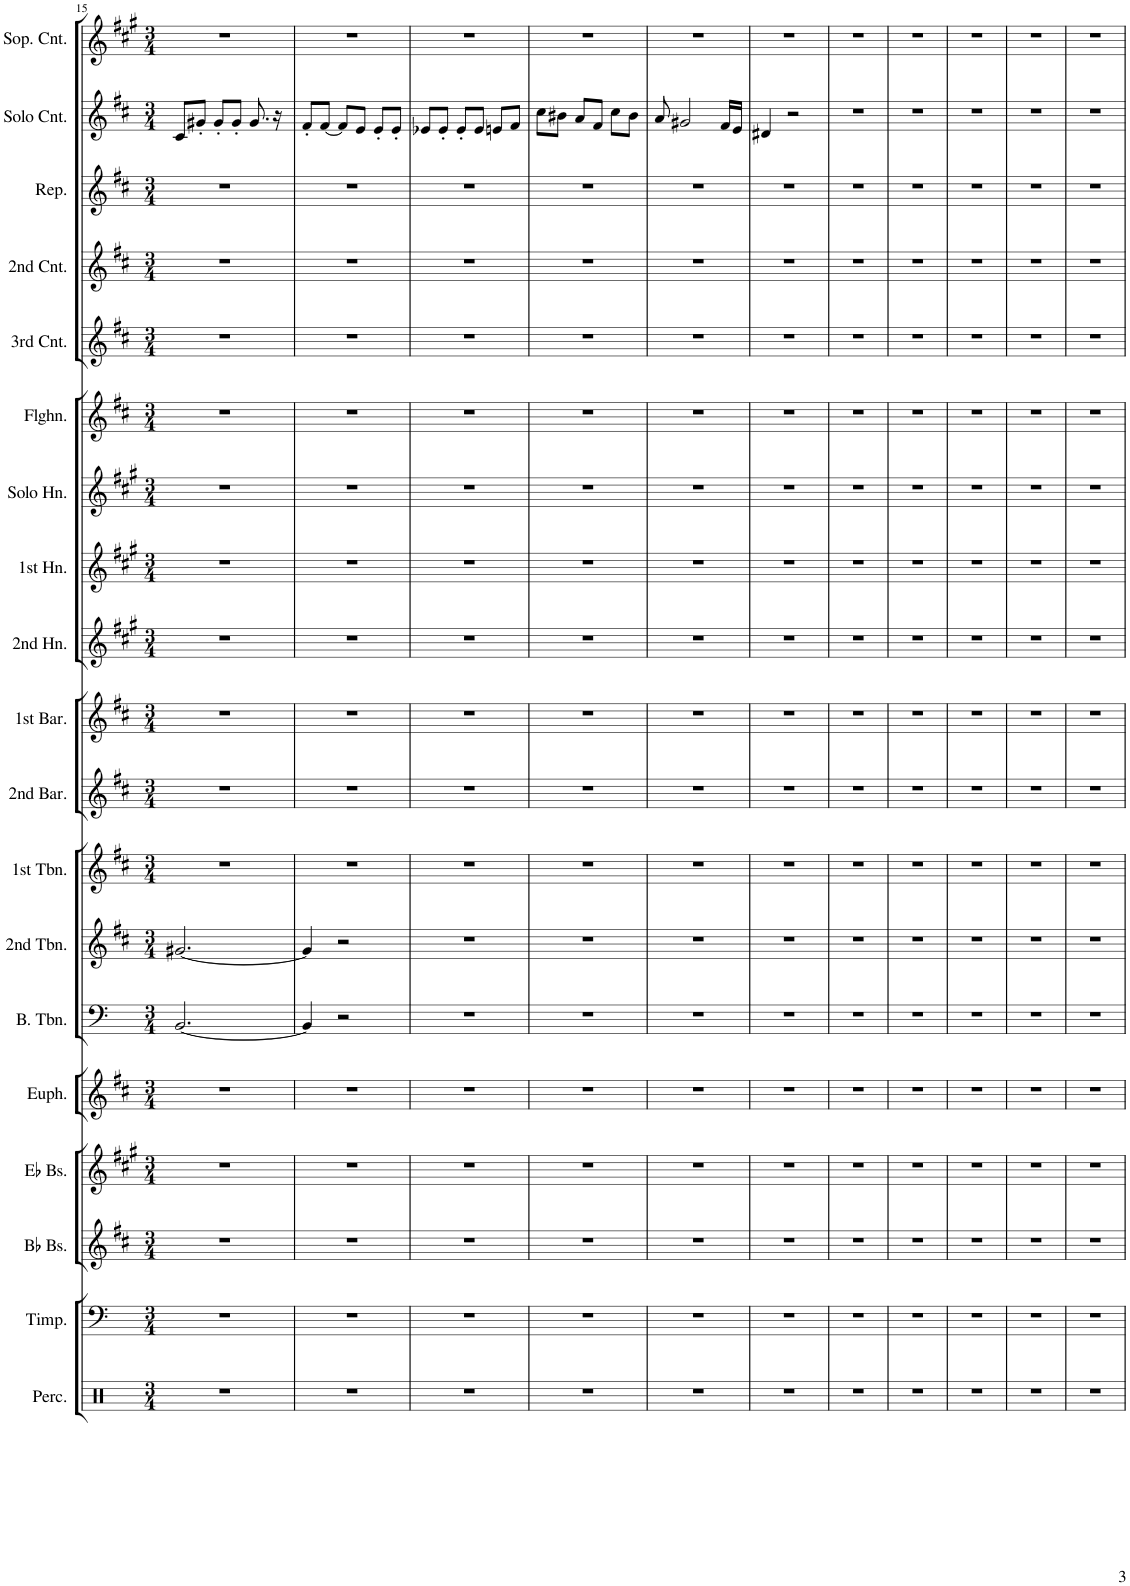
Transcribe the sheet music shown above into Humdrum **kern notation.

**kern	**kern	**kern	**kern	**kern	**kern	**kern	**kern	**kern	**kern	**kern	**kern	**kern	**kern	**kern	**kern	**kern	**kern	**kern
*part19	*part18	*part17	*part16	*part15	*part14	*part13	*part12	*part11	*part10	*part9	*part8	*part7	*part6	*part5	*part4	*part3	*part2	*part1
*staff19	*staff18	*staff17	*staff16	*staff15	*staff14	*staff13	*staff12	*staff11	*staff10	*staff9	*staff8	*staff7	*staff6	*staff5	*staff4	*staff3	*staff2	*staff1
*I"Percussion	*I"Timpani	*I"Bb Bass	*I"Eb Bass	*I"Euphonium	*I"Bass Trombone	*I"2nd Trombone	*I"1st Trombone	*I"2nd Baritone	*I"1st Baritone	*I"2nd Horn	*I"1st Horn	*I"Solo Horn	*I"Flugelhorn	*I"3rd Cornet	*I"2nd Cornet	*I"Repiano	*I"Solo Cornet	*I"Soprano Cornet
*I'Perc.	*I'Timp.	*I'Bb Bs.	*I'Eb Bs.	*I'Euph.	*I'B. Tbn.	*I'2nd Tbn.	*I'1st Tbn.	*I'2nd Bar.	*I'1st Bar.	*I'2nd Hn.	*I'1st Hn.	*I'Solo Hn.	*I'Flghn.	*I'3rd Cnt.	*I'2nd Cnt.	*I'Rep.	*I'Solo Cnt.	*I'Sop. Cnt.
!!LO:PB:g=z
*clefX	*clefF4	*clefG2	*clefG2	*clefG2	*clefF4	*clefG2	*clefG2	*clefG2	*clefG2	*clefG2	*clefG2	*clefG2	*clefG2	*clefG2	*clefG2	*clefG2	*clefG2	*clefG2
*	*	*Trd15c26	*Trd12c21	*Trd8c14	*	*Trd8c14	*Trd8c14	*Trd8c14	*Trd8c14	*Trd5c9	*Trd5c9	*Trd5c9	*Trd1c2	*Trd1c2	*Trd1c2	*Trd1c2	*Trd1c2	*Trd-2c-3
*k[]	*k[]	*k[f#c#]	*k[f#c#g#]	*k[f#c#]	*k[]	*k[f#c#]	*k[f#c#]	*k[f#c#]	*k[f#c#]	*k[f#c#g#]	*k[f#c#g#]	*k[f#c#g#]	*k[f#c#]	*k[f#c#]	*k[f#c#]	*k[f#c#]	*k[f#c#]	*k[f#c#g#]
*M3/4	*M3/4	*M3/4	*M3/4	*M3/4	*M3/4	*M3/4	*M3/4	*M3/4	*M3/4	*M3/4	*M3/4	*M3/4	*M3/4	*M3/4	*M3/4	*M3/4	*M3/4	*M3/4
=15	=15	=15	=15	=15	=15	=15	=15	=15	=15	=15	=15	=15	=15	=15	=15	=15	=15	=15
2.r	2.r	2.r	2.r	2.r	[2.BB/	[2.g#X/	2.r	2.r	2.r	2.r	2.r	2.r	2.r	2.r	2.r	2.r	8c#/L	2.r
.	.	.	.	.	.	.	.	.	.	.	.	.	.	.	.	.	8g#X'/J	.
.	.	.	.	.	.	.	.	.	.	.	.	.	.	.	.	.	8g#'/L	.
.	.	.	.	.	.	.	.	.	.	.	.	.	.	.	.	.	8g#'/J	.
.	.	.	.	.	.	.	.	.	.	.	.	.	.	.	.	.	8.g#/	.
.	.	.	.	.	.	.	.	.	.	.	.	.	.	.	.	.	16r	.
=16	=16	=16	=16	=16	=16	=16	=16	=16	=16	=16	=16	=16	=16	=16	=16	=16	=16	=16
2.r	2.r	2.r	2.r	2.r	4BB/]	4g#/]	2.r	2.r	2.r	2.r	2.r	2.r	2.r	2.r	2.r	2.r	8f#'/L	2.r
.	.	.	.	.	.	.	.	.	.	.	.	.	.	.	.	.	[8f#/J	.
.	.	.	.	.	2r	2r	.	.	.	.	.	.	.	.	.	.	8f#/L]	.
.	.	.	.	.	.	.	.	.	.	.	.	.	.	.	.	.	8e/J	.
.	.	.	.	.	.	.	.	.	.	.	.	.	.	.	.	.	8e'/L	.
.	.	.	.	.	.	.	.	.	.	.	.	.	.	.	.	.	8e'/J	.
=17	=17	=17	=17	=17	=17	=17	=17	=17	=17	=17	=17	=17	=17	=17	=17	=17	=17	=17
2.r	2.r	2.r	2.r	2.r	2.r	2.r	2.r	2.r	2.r	2.r	2.r	2.r	2.r	2.r	2.r	2.r	8e-X/L	2.r
.	.	.	.	.	.	.	.	.	.	.	.	.	.	.	.	.	8e-'/J	.
.	.	.	.	.	.	.	.	.	.	.	.	.	.	.	.	.	8e-'/L	.
.	.	.	.	.	.	.	.	.	.	.	.	.	.	.	.	.	8e-/J	.
.	.	.	.	.	.	.	.	.	.	.	.	.	.	.	.	.	8en/L	.
.	.	.	.	.	.	.	.	.	.	.	.	.	.	.	.	.	8f#/J	.
=18	=18	=18	=18	=18	=18	=18	=18	=18	=18	=18	=18	=18	=18	=18	=18	=18	=18	=18
2.r	2.r	2.r	2.r	2.r	2.r	2.r	2.r	2.r	2.r	2.r	2.r	2.r	2.r	2.r	2.r	2.r	8cc#\L	2.r
.	.	.	.	.	.	.	.	.	.	.	.	.	.	.	.	.	8b#X\J	.
.	.	.	.	.	.	.	.	.	.	.	.	.	.	.	.	.	8a/L	.
.	.	.	.	.	.	.	.	.	.	.	.	.	.	.	.	.	8f#/J	.
.	.	.	.	.	.	.	.	.	.	.	.	.	.	.	.	.	8cc#\L	.
.	.	.	.	.	.	.	.	.	.	.	.	.	.	.	.	.	8b#\J	.
=19	=19	=19	=19	=19	=19	=19	=19	=19	=19	=19	=19	=19	=19	=19	=19	=19	=19	=19
2.r	2.r	2.r	2.r	2.r	2.r	2.r	2.r	2.r	2.r	2.r	2.r	2.r	2.r	2.r	2.r	2.r	8a/	2.r
.	.	.	.	.	.	.	.	.	.	.	.	.	.	.	.	.	2g#X/	.
.	.	.	.	.	.	.	.	.	.	.	.	.	.	.	.	.	16f#/LL	.
.	.	.	.	.	.	.	.	.	.	.	.	.	.	.	.	.	16e/JJ	.
=20	=20	=20	=20	=20	=20	=20	=20	=20	=20	=20	=20	=20	=20	=20	=20	=20	=20	=20
2.r	2.r	2.r	2.r	2.r	2.r	2.r	2.r	2.r	2.r	2.r	2.r	2.r	2.r	2.r	2.r	2.r	4d#X/	2.r
.	.	.	.	.	.	.	.	.	.	.	.	.	.	.	.	.	2r	.
=21	=21	=21	=21	=21	=21	=21	=21	=21	=21	=21	=21	=21	=21	=21	=21	=21	=21	=21
2.r	2.r	2.r	2.r	2.r	2.r	2.r	2.r	2.r	2.r	2.r	2.r	2.r	2.r	2.r	2.r	2.r	2.r	2.r
=22	=22	=22	=22	=22	=22	=22	=22	=22	=22	=22	=22	=22	=22	=22	=22	=22	=22	=22
2.r	2.r	2.r	2.r	2.r	2.r	2.r	2.r	2.r	2.r	2.r	2.r	2.r	2.r	2.r	2.r	2.r	2.r	2.r
=23	=23	=23	=23	=23	=23	=23	=23	=23	=23	=23	=23	=23	=23	=23	=23	=23	=23	=23
2.r	2.r	2.r	2.r	2.r	2.r	2.r	2.r	2.r	2.r	2.r	2.r	2.r	2.r	2.r	2.r	2.r	2.r	2.r
=24	=24	=24	=24	=24	=24	=24	=24	=24	=24	=24	=24	=24	=24	=24	=24	=24	=24	=24
2.r	2.r	2.r	2.r	2.r	2.r	2.r	2.r	2.r	2.r	2.r	2.r	2.r	2.r	2.r	2.r	2.r	2.r	2.r
=25	=25	=25	=25	=25	=25	=25	=25	=25	=25	=25	=25	=25	=25	=25	=25	=25	=25	=25
2.r	2.r	2.r	2.r	2.r	2.r	2.r	2.r	2.r	2.r	2.r	2.r	2.r	2.r	2.r	2.r	2.r	2.r	2.r
=	=	=	=	=	=	=	=	=	=	=	=	=	=	=	=	=	=	=
*-	*-	*-	*-	*-	*-	*-	*-	*-	*-	*-	*-	*-	*-	*-	*-	*-	*-	*-
